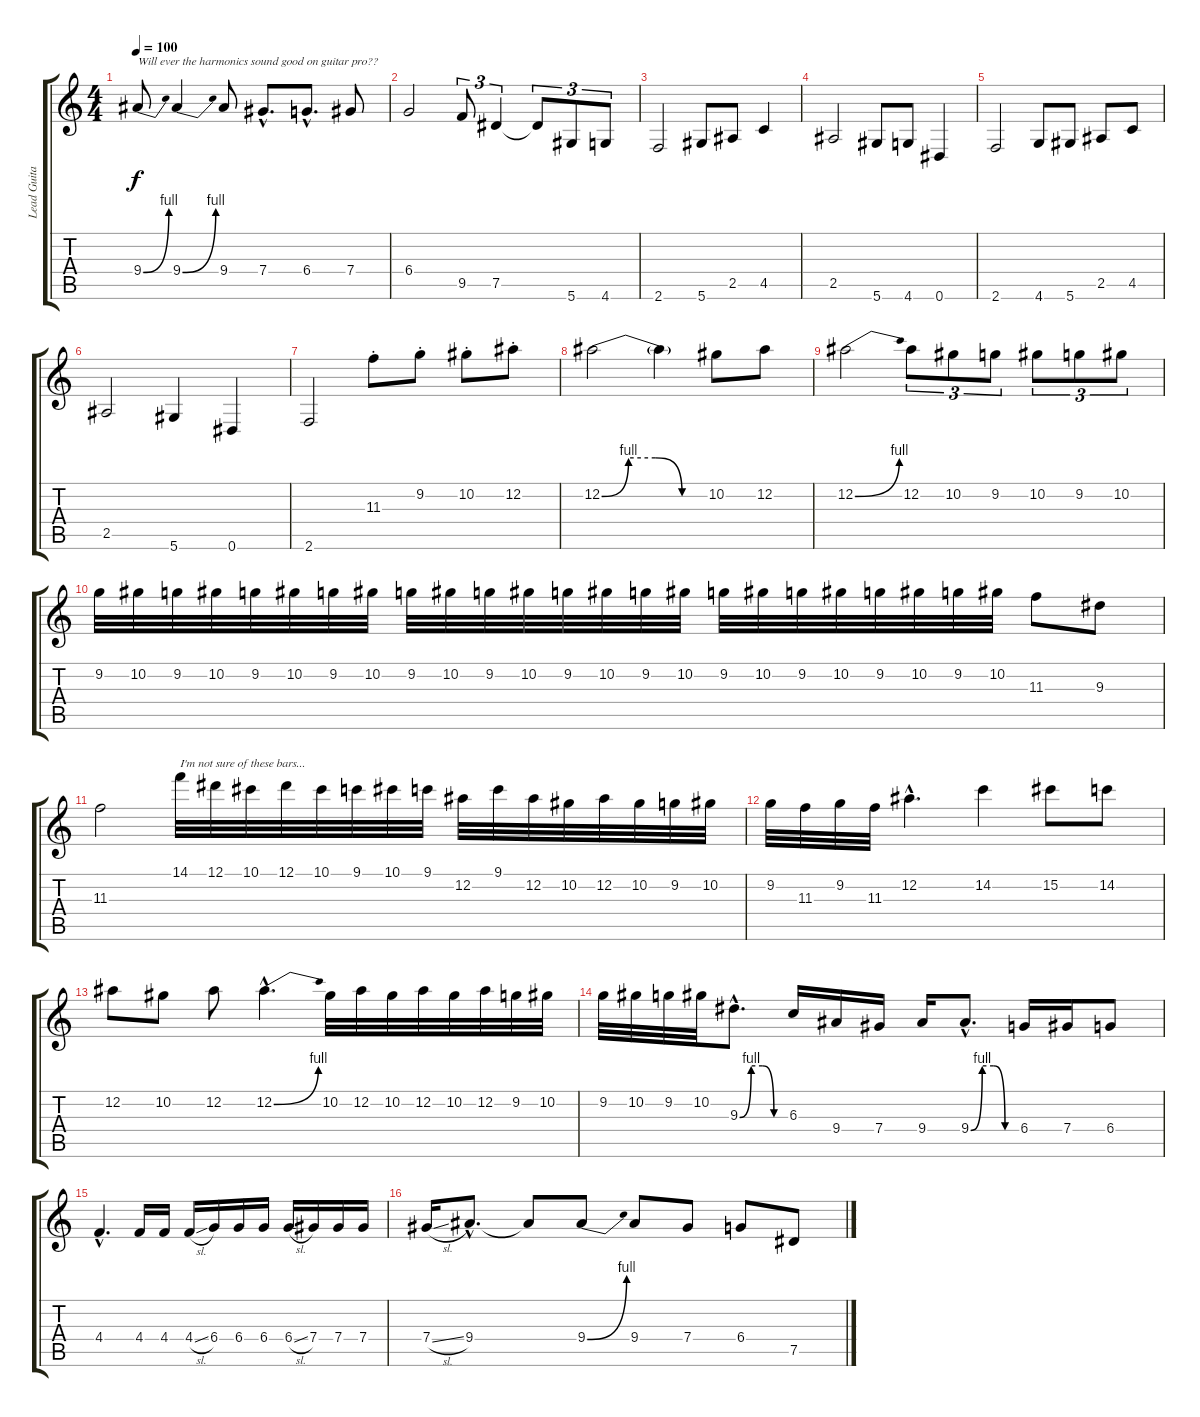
\track ("Lead Guitar" "Lead Guita") {instrument overdrivenguitar}
\staff {score tabs}
\tuning (Eb4 Bb3 Gb3 Db3 Ab2 Eb2) {hide}
\ts (4 4)
\tempo 100
\clef g2
\ks c
9.4{be (bend 0 0 60 4)}.8{txt "Will ever the harmonics sound good on guitar pro??" dy f} 9.4{be (bend 0 0 60 4)}.4{instrument guitarharmonics} 9.4.8{instrument overdrivenguitar} 7.4{hac}.8{d} 6.4{hac}.8{d instrument guitarharmonics} 7.4.8{instrument overdrivenguitar} |
6.4.2{instrument guitarharmonics} 9.5.8{tu (3 2) instrument overdrivenguitar} 7.5.4{tu (3 2)} 7.5{t}.8{tu (3 2)} 5.6.8{tu (3 2)} 4.6.8{tu (3 2)} |
2.6.2 5.6.8 2.5.8 4.5.4 |
2.5.2 5.6.8 4.6.8 0.6.4 |
2.6.2 4.6.8 5.6.8 2.5.8 4.5.8 |
2.5.2 5.6.4 0.6.4 |
2.6.2 11.3{st}.8 9.2{st}.8 10.2{st}.8 12.2{st}.8 |
12.2{be (custom 0 0 15 4 30 4 45 0 60 0)}.2 12.2{t}.4 10.2.8 12.2.8 |
12.2{be (bend 0 0 60 4)}.2{instrument guitarharmonics} 12.2.8{tu (3 2) instrument overdrivenguitar} 10.2.8{tu (3 2)} 9.2.8{tu (3 2)} 10.2.8{tu (3 2)} 9.2.8{tu (3 2)} 10.2.8{tu (3 2)} |
9.2.32 10.2.32 9.2.32 10.2.32 9.2.32 10.2.32 9.2.32 10.2.32 9.2.32 10.2.32 9.2.32 10.2.32 9.2.32 10.2.32 9.2.32 10.2.32 9.2.32 10.2.32 9.2.32 10.2.32 9.2.32 10.2.32 9.2.32 10.2.32 11.3.8 9.3.8 |
11.3.2 14.1.32{txt "I'm not sure of these bars..."} 12.1.32 10.1.32 12.1.32 10.1.32 9.1.32 10.1.32 9.1.32 12.2.32 9.1.32 12.2.32 10.2.32 12.2.32 10.2.32 9.2.32 10.2.32 |
9.2.32 11.3.32 9.2.32 11.3.32 12.2{hac}.4{d} 14.2.4 15.2.8 14.2.8 |
12.2.8 10.2.8 12.2.8 12.2{be (bend 0 0 60 4) hac}.4{d} 10.2.32 12.2.32 10.2.32 12.2.32 10.2.32 12.2.32 9.2.32 10.2.32 |
9.2.32 10.2.32 9.2.32 10.2.32 9.3{be (custom 0 0 15 4 30 4 45 0 60 0) hac}.8{d} 6.3.16 9.4.16 7.4.16 9.4.16 9.4{be (custom 0 0 15 4 30 4 45 0 60 0) hac}.8{d} 6.4.16 7.4.16 6.4.8 |
4.4{hac}.4{d} 4.4.16 4.4.16 4.4{sl}.16 6.4.16 6.4.16 6.4.16 6.4{sl}.16 7.4.16 7.4.16 7.4.16 |
7.4{sl}.16 9.4{hac}.8{d} 9.4{t}.8 9.4{be (bend 0 0 60 4)}.8 9.4.8 7.4.8 6.4.8 7.5.8
